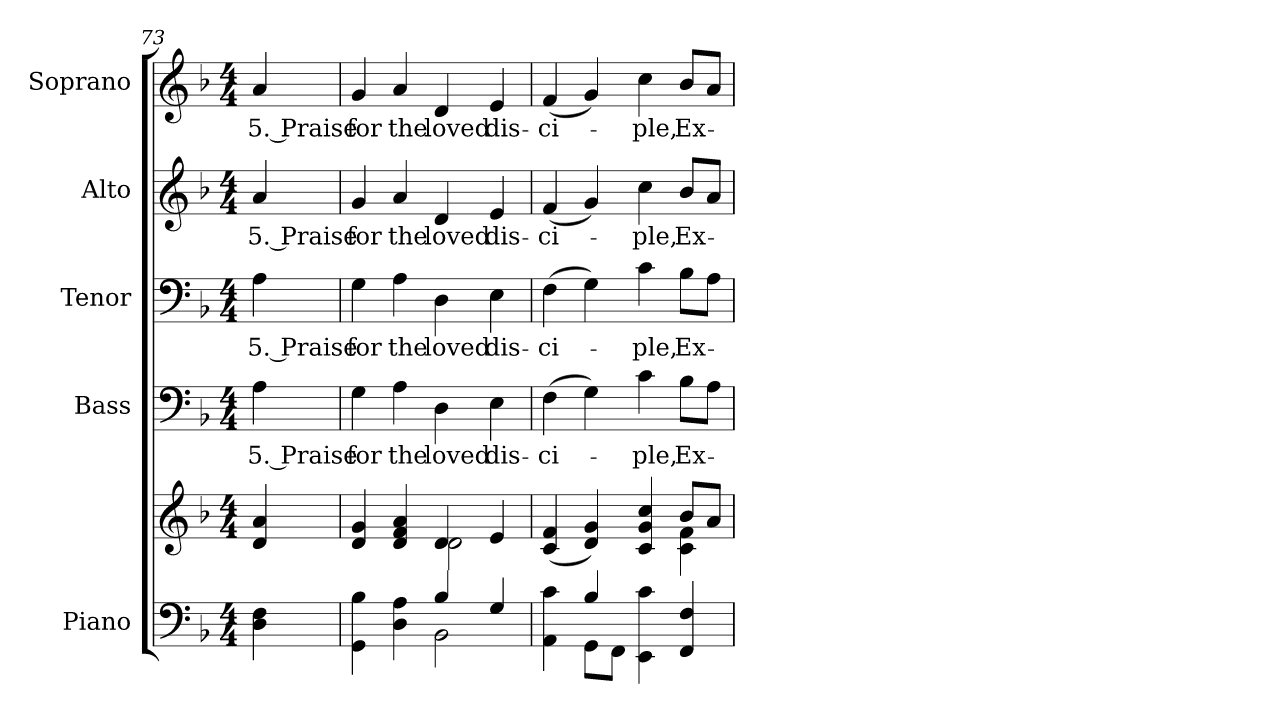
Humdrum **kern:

**kern	**kern	**kern	**text	**kern	**text	**kern	**text	**kern	**text
*part5	*part5	*part4	*part4	*part3	*part3	*part2	*part2	*part1	*part1
*staff6	*staff5	*staff4	*staff4	*staff3	*staff3	*staff2	*staff2	*staff1	*staff1
*I"Piano	*	*I"Bass	*	*I"Tenor	*	*I"Alto	*	*I"Soprano	*
*I'Pno.	*	*I'B.	*	*I'T.	*	*I'A.	*	*I'S.	*
*clefF4	*clefG2	*clefF4	*	*clefF4	*	*clefG2	*	*clefG2	*
*k[b-]	*k[b-]	*k[b-]	*	*k[b-]	*	*k[b-]	*	*k[b-]	*
*F:	*F:	*F:	*	*F:	*	*F:	*	*F:	*
*M4/4	*M4/4	*M4/4	*	*M4/4	*	*M4/4	*	*M4/4	*
=73	=73	=73	=73	=73	=73	=73	=73	=73	=73
!	!	!	!LO:LY:b:color=#000000	!	!	!	!	!	!
!	!	!	!	!	!LO:LY:b:color=#000000	!	!	!	!
!	!	!	!	!	!	!	!LO:LY:b:color=#000000	!	!
!	!	!	!	!	!	!	!	!	!LO:LY:b:color=#000000
4Di\ 4Fi	4di/ 4ai	4Ai\	5. Praise	4Ai\	5. Praise	4ai/	5. Praise	4ai/	5. Praise
!!LO:PB:g=z
=74	=74	=74	=74	=74	=74	=74	=74	=74	=74
*^	*^	*	*	*	*	*	*	*	*
!	!	!	!	!	!LO:LY:b:color=#000000	!	!	!	!	!	!
!	!	!	!	!	!	!	!LO:LY:b:color=#000000	!	!	!	!
!	!	!	!	!	!	!	!	!	!LO:LY:b:color=#000000	!	!
!	!	!	!	!	!	!	!	!	!	!	!LO:LY:b:color=#000000
4GGi\ 4B-i	2ryy	4di/ 4gi	2ryy	4Gi\	for	4Gi\	for	4gi/	for	4gi/	for
!	!	!	!	!	!LO:LY:b:color=#000000	!	!	!	!	!	!
!	!	!	!	!	!	!	!LO:LY:b:color=#000000	!	!	!	!
!	!	!	!	!	!	!	!	!	!LO:LY:b:color=#000000	!	!
!	!	!	!	!	!	!	!	!	!	!	!LO:LY:b:color=#000000
4Di\ 4Ai	.	4di/ 4fi 4ai	.	4Ai\	the	4Ai\	the	4ai/	the	4ai/	the
!	!	!	!	!	!LO:LY:b:color=#000000	!	!	!	!	!	!
!	!	!	!	!	!	!	!LO:LY:b:color=#000000	!	!	!	!
!	!	!	!	!	!	!	!	!	!LO:LY:b:color=#000000	!	!
!	!	!	!	!	!	!	!	!	!	!	!LO:LY:b:color=#000000
4B-i/	2BB-i\	4di/	2di\	4Di\	loved	4Di\	loved	4di/	loved	4di/	loved
!	!	!	!	!	!LO:LY:b:color=#000000	!	!	!	!	!	!
!	!	!	!	!	!	!	!LO:LY:b:color=#000000	!	!	!	!
!	!	!	!	!	!	!	!	!	!LO:LY:b:color=#000000	!	!
!	!	!	!	!	!	!	!	!	!	!	!LO:LY:b:color=#000000
4Gi/	.	4ei/	.	4Ei\	dis-	4Ei\	dis-	4ei/	dis-	4ei/	dis-
=75	=75	=75	=75	=75	=75	=75	=75	=75	=75	=75	=75
!	!	!	!	!	!LO:LY:b:color=#000000	!	!	!	!	!	!
!	!	!	!	!	!	!	!LO:LY:b:color=#000000	!	!	!	!
!	!	!	!	!	!	!	!	!	!LO:LY:b:color=#000000	!	!
!	!	!	!	!	!	!	!	!	!	!	!LO:LY:b:color=#000000
4AAi\ 4ci	4ryy	(4ci/ 4fi	2ryy	(4Fi\	-ci-	(4Fi\	-ci-	(4fi/	-ci-	(4fi/	-ci-
4B-i/	8GGi\L	4di/ 4gi)	.	4Gi\)	.	4Gi\)	.	4gi/)	.	4gi/)	.
.	8FFi\J	.	.	.	.	.	.	.	.	.	.
!	!	!	!	!	!LO:LY:b:color=#000000	!	!	!	!	!	!
!	!	!	!	!	!	!	!LO:LY:b:color=#000000	!	!	!	!
!	!	!	!	!	!	!	!	!	!LO:LY:b:color=#000000	!	!
!	!	!	!	!	!	!	!	!	!	!	!LO:LY:b:color=#000000
4EEi\ 4ci	2ryy	4ci/ 4gi 4cci	4ryy	4ci\	-ple,	4ci\	-ple,	4cci\	-ple,	4cci\	-ple,
!	!	!	!	!	!LO:LY:b:color=#000000	!	!	!	!	!	!
!	!	!	!	!	!	!	!LO:LY:b:color=#000000	!	!	!	!
!	!	!	!	!	!	!	!	!	!LO:LY:b:color=#000000	!	!
!	!	!	!	!	!	!	!	!	!	!	!LO:LY:b:color=#000000
4FFi/ 4Fi	.	8b-i/L	4ci\ 4fi	8B-i\L	Ex-	8B-i\L	Ex-	8b-i/L	Ex-	8b-i/L	Ex-
.	.	8ai/J	.	8Ai\J	.	8Ai\J	.	8ai/J	.	8ai/J	.
*v	*v	*	*	*	*	*	*	*	*	*	*
*	*v	*v	*	*	*	*	*	*	*	*
=	=	=	=	=	=	=	=	=	=
*-	*-	*-	*-	*-	*-	*-	*-	*-	*-
